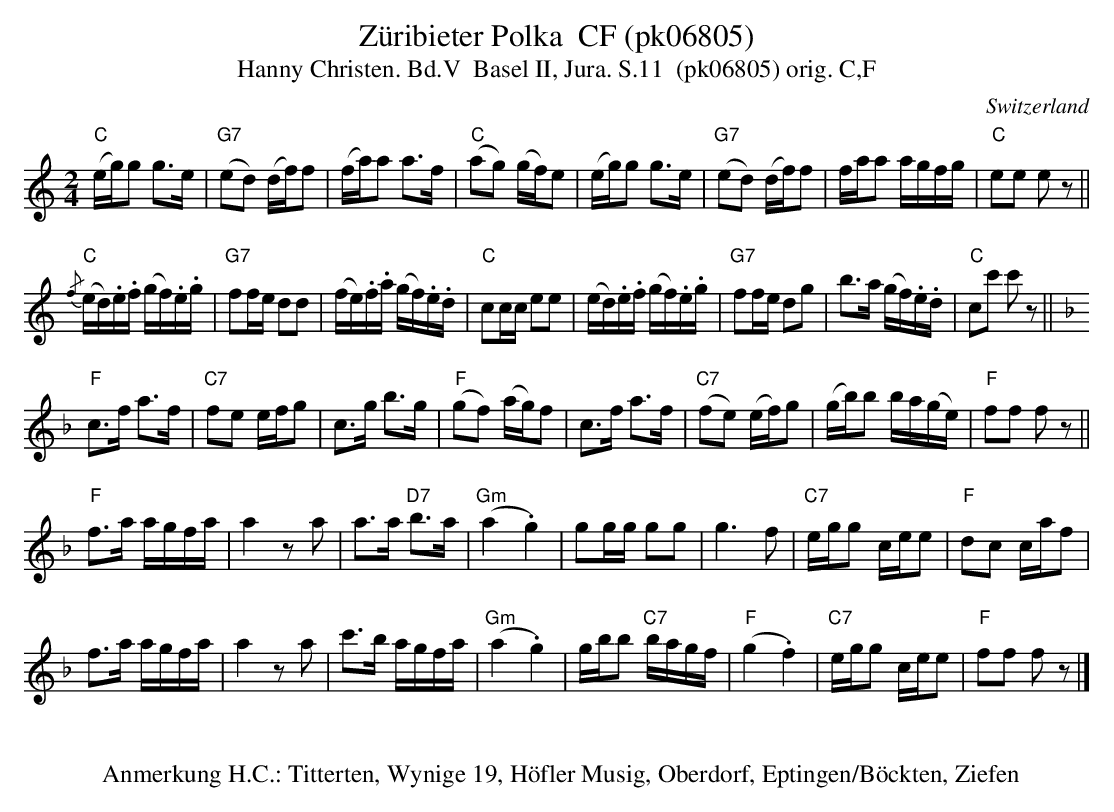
X:1
T:Züribieter Polka  CF (pk06805)
T:Hanny Christen. Bd.V  Basel II, Jura. S.11  (pk06805) orig. C,F
M:2/4
L:1/8
O:Switzerland
K:C major
"C"(e/g/)g g>e | ("G7"ed) (d/f/)f | (f/a/)a a>f | ("C"ag) (g/f/)e | (e/g/)g g>e | ("G7"ed) (d/f/)f | f/a/a a/g/f/g/ | "C"ee ez || [L:1/16]
{/f}"C"(ed).e.f (gf).e.g | "G7"f2fe d2d2 | (fe).f.a (gf).e.d | "C"c2cc e2e2 | (ed).e.f (gf).e.g | "G7"f2fe d2g2 | b3a (gf).e.d  | "C"c2c'2 c'2 z2 || [L:1/8] [K:F]
"F"c>f a>f | "C7"fe e/f/g | c>g b>g | ("F"gf) (a/g/)f | c>f a>f | ("C7"fe) (e/f/)g | (g/b/)b b/a/(g/e/) | "F"ff fz ||
"F"f>a a/g/f/a/ | a2za | a>a "D7"b>a | ("Gm"a2.g2) | gg/g/ gg | g3f | "C7"e/g/g c/e/e | "F"dc c/a/f |
f>a a/g/f/a/ | a2za | c'>b a/g/f/a/ | ("Gm"a2.g2) | g/b/b "C7"b/a/g/f/ | ("F"g2.f2) | "C7"e/g/g c/e/e | "F"ff fz |]
W:
W:Anmerkung H.C.: Titterten, Wynige 19, Höfler Musig, Oberdorf, Eptingen/Böckten, Ziefen
